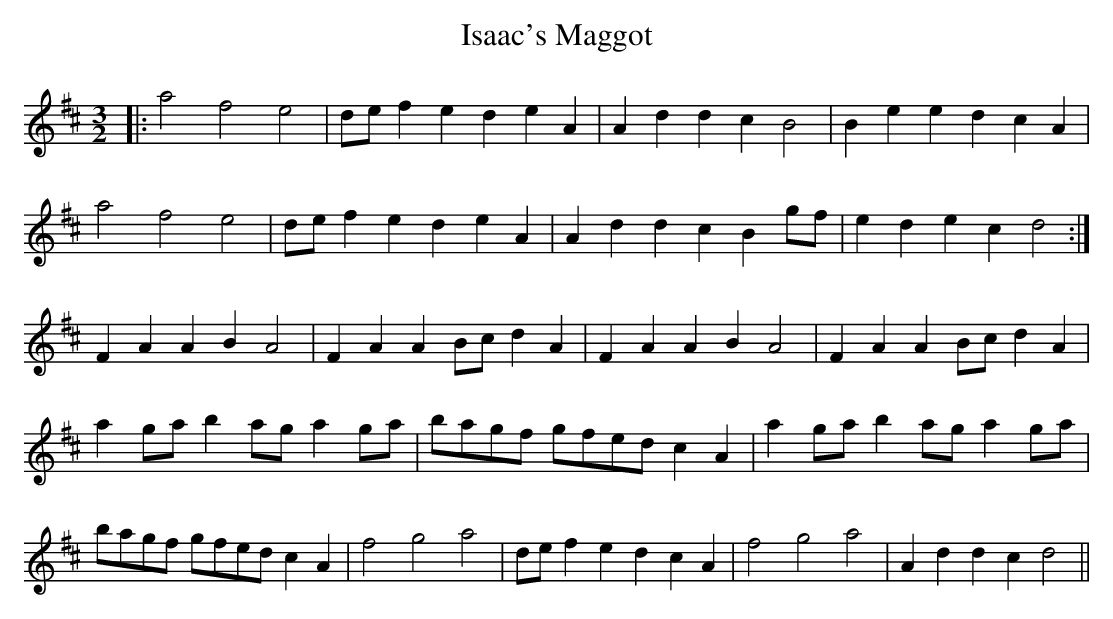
X:1
T: Isaac's Maggot
M: 3/2
L: 1/8
K: Dmaj
L: 1/4
|:a2 f2 e2|d/e/ f ed eA|Ad dc B2|Be ed cA|
a2 f2 e2|d/e/ f ed eA|Ad dc B g/f/|ed ec d2:|
FA AB A2|FA A B/c/ d A|FA AB A2|FA A B/c/ d A|
a g/a/ b a/g/ a g/a/|b/a/g/f/ g/f/e/d/ cA|a g/a/ b a/g/ a g/a/|
b/a/g/f/ g/f/e/d/ cA|f2 g2 a2|d/e/ f ed cA|f2 g2 a2|Ad dc d2||
